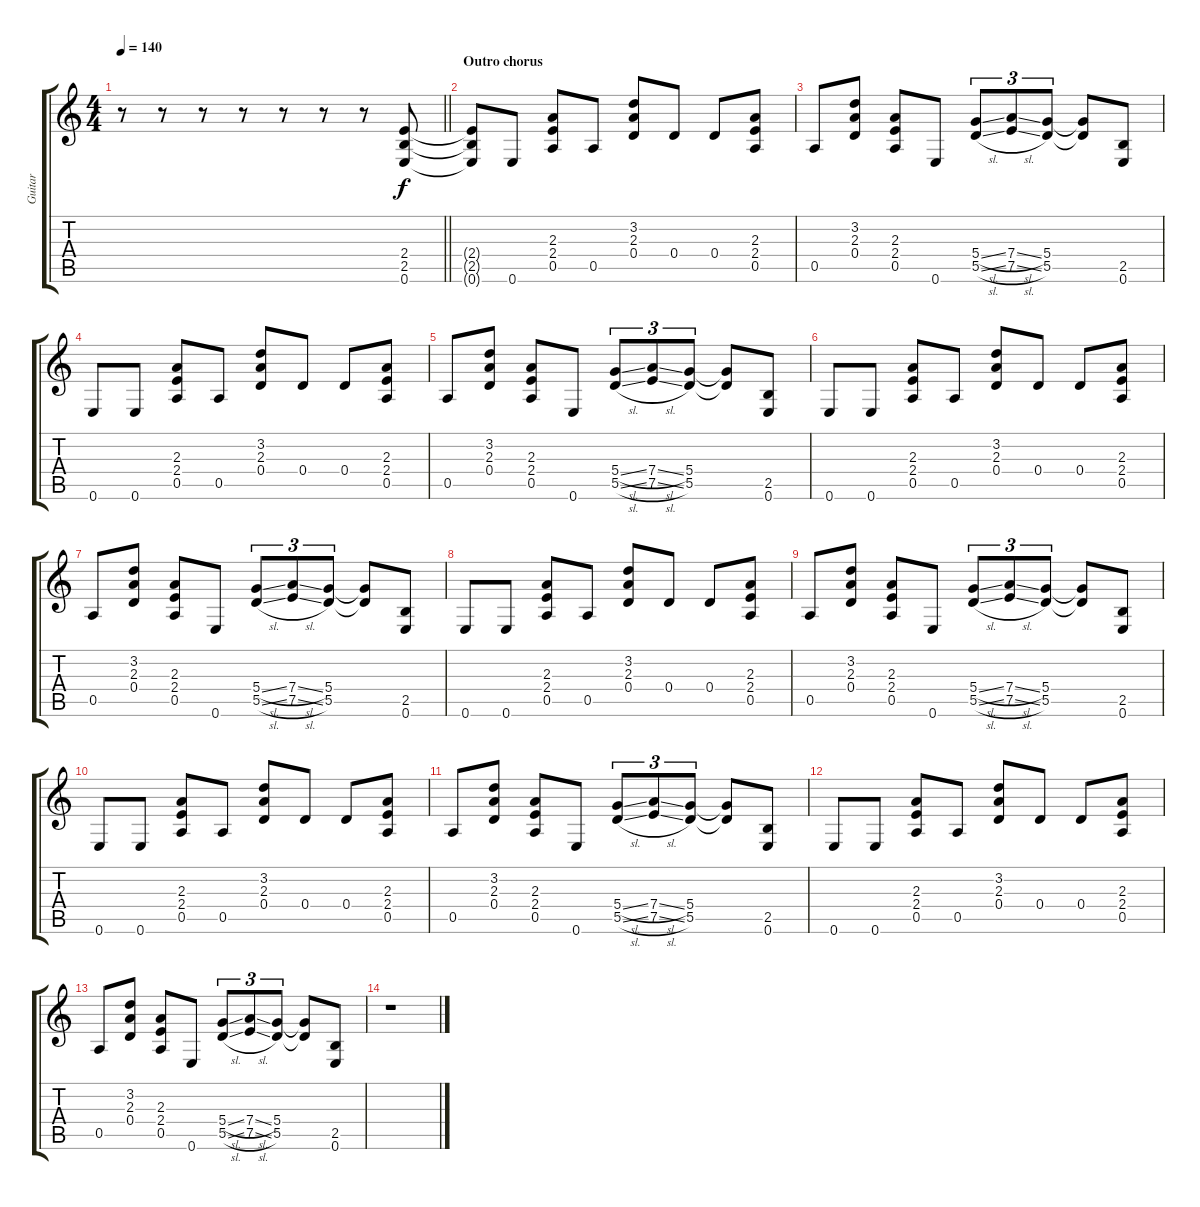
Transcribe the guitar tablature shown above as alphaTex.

\track ("Guitar" "Guitar") {instrument distortionguitar}
\staff {score tabs}
\tuning (E4 B3 G3 D3 A2 E2) {hide}
\ts (4 4)
\tempo 140
\clef g2
\barLineRight lightlight
\ks c
r.8{dy f} r.8 r.8 r.8 r.8 r.8 r.8 (2.4 2.5 0.6).8 |
\section ("" "Outro chorus")
(2.4{t} 2.5{t} 0.6{t}).8 0.6.8 (2.3 2.4 0.5).8 0.5.8 (3.2 2.3 0.4).8 0.4.8 0.4.8 (2.3 2.4 0.5).8 |
0.5.8 (3.2 2.3 0.4).8 (2.3 2.4 0.5).8 0.6.8 (5.4{sl} 5.5{sl}).8{tu (3 2)} (7.4{sl} 7.5{sl}).8{tu (3 2)} (5.4 5.5).8{tu (3 2)} (5.4{t} 5.5{t}).8 (2.5 0.6).8 |
0.6.8 0.6.8 (2.3 2.4 0.5).8 0.5.8 (3.2 2.3 0.4).8 0.4.8 0.4.8 (2.3 2.4 0.5).8 |
0.5.8 (3.2 2.3 0.4).8 (2.3 2.4 0.5).8 0.6.8 (5.4{sl} 5.5{sl}).8{tu (3 2)} (7.4{sl} 7.5{sl}).8{tu (3 2)} (5.4 5.5).8{tu (3 2)} (5.4{t} 5.5{t}).8 (2.5 0.6).8 |
0.6.8 0.6.8 (2.3 2.4 0.5).8 0.5.8 (3.2 2.3 0.4).8 0.4.8 0.4.8 (2.3 2.4 0.5).8 |
0.5.8 (3.2 2.3 0.4).8 (2.3 2.4 0.5).8 0.6.8 (5.4{sl} 5.5{sl}).8{tu (3 2)} (7.4{sl} 7.5{sl}).8{tu (3 2)} (5.4 5.5).8{tu (3 2)} (5.4{t} 5.5{t}).8 (2.5 0.6).8 |
0.6.8 0.6.8 (2.3 2.4 0.5).8 0.5.8 (3.2 2.3 0.4).8 0.4.8 0.4.8 (2.3 2.4 0.5).8 |
0.5.8 (3.2 2.3 0.4).8 (2.3 2.4 0.5).8 0.6.8 (5.4{sl} 5.5{sl}).8{tu (3 2)} (7.4{sl} 7.5{sl}).8{tu (3 2)} (5.4 5.5).8{tu (3 2)} (5.4{t} 5.5{t}).8 (2.5 0.6).8 |
0.6.8 0.6.8 (2.3 2.4 0.5).8 0.5.8 (3.2 2.3 0.4).8 0.4.8 0.4.8 (2.3 2.4 0.5).8 |
0.5.8 (3.2 2.3 0.4).8 (2.3 2.4 0.5).8 0.6.8 (5.4{sl} 5.5{sl}).8{tu (3 2)} (7.4{sl} 7.5{sl}).8{tu (3 2)} (5.4 5.5).8{tu (3 2)} (5.4{t} 5.5{t}).8 (2.5 0.6).8 |
0.6.8 0.6.8 (2.3 2.4 0.5).8 0.5.8 (3.2 2.3 0.4).8 0.4.8 0.4.8 (2.3 2.4 0.5).8 |
0.5.8 (3.2 2.3 0.4).8 (2.3 2.4 0.5).8 0.6.8 (5.4{sl} 5.5{sl}).8{tu (3 2)} (7.4{sl} 7.5{sl}).8{tu (3 2)} (5.4 5.5).8{tu (3 2)} (5.4{t} 5.5{t}).8 (2.5 0.6).8 |
r.1
